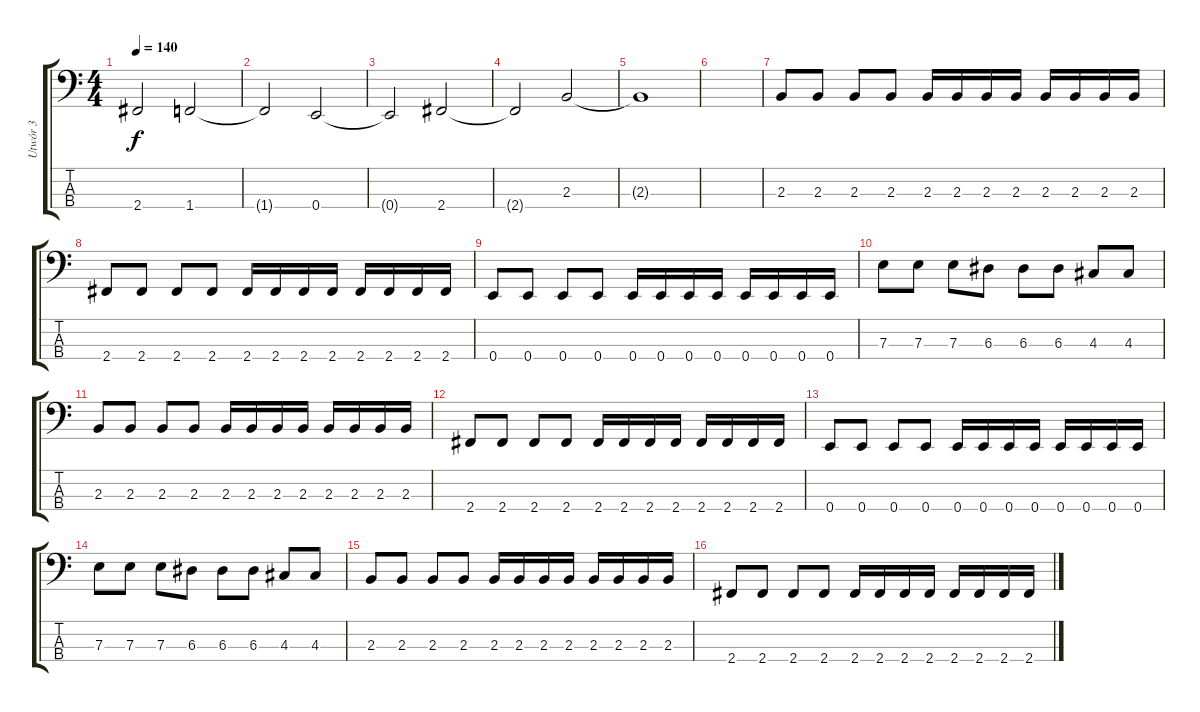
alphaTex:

\track ("Utwór 3" "Utwór 3") {instrument electricbasspick}
\staff {score tabs}
\tuning (G2 D2 A1 E1) {hide}
\ts (4 4)
\tempo 140
\clef f4
\ks c
2.4{t}.2{dy f} 1.4.2 |
1.4{t}.2 0.4.2 |
0.4{t}.2 2.4.2 |
2.4{t}.2 2.3.2 |
2.3{t}.1 |
|
2.3.8 2.3.8 2.3.8 2.3.8 2.3.16 2.3.16 2.3.16 2.3.16 2.3.16 2.3.16 2.3.16 2.3.16 |
2.4.8 2.4.8 2.4.8 2.4.8 2.4.16 2.4.16 2.4.16 2.4.16 2.4.16 2.4.16 2.4.16 2.4.16 |
0.4.8 0.4.8 0.4.8 0.4.8 0.4.16 0.4.16 0.4.16 0.4.16 0.4.16 0.4.16 0.4.16 0.4.16 |
7.3.8 7.3.8 7.3.8 6.3.8 6.3.8 6.3.8 4.3.8 4.3.8 |
2.3.8 2.3.8 2.3.8 2.3.8 2.3.16 2.3.16 2.3.16 2.3.16 2.3.16 2.3.16 2.3.16 2.3.16 |
2.4.8 2.4.8 2.4.8 2.4.8 2.4.16 2.4.16 2.4.16 2.4.16 2.4.16 2.4.16 2.4.16 2.4.16 |
0.4.8 0.4.8 0.4.8 0.4.8 0.4.16 0.4.16 0.4.16 0.4.16 0.4.16 0.4.16 0.4.16 0.4.16 |
7.3.8 7.3.8 7.3.8 6.3.8 6.3.8 6.3.8 4.3.8 4.3.8 |
2.3.8 2.3.8 2.3.8 2.3.8 2.3.16 2.3.16 2.3.16 2.3.16 2.3.16 2.3.16 2.3.16 2.3.16 |
2.4.8 2.4.8 2.4.8 2.4.8 2.4.16 2.4.16 2.4.16 2.4.16 2.4.16 2.4.16 2.4.16 2.4.16
